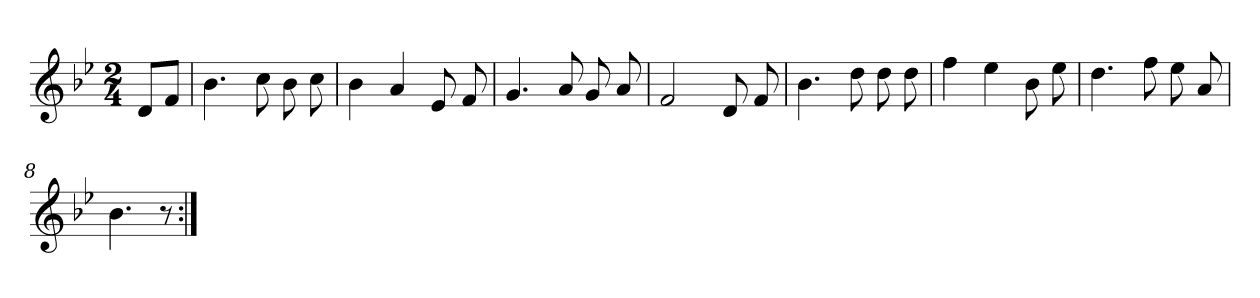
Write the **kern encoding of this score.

**kern
*part1
*staff1
*clefG2
*k[b-e-]
*B-:
*M2/4
*MM72
=
8d/L
8f/J
=1
4.b-
8cc
8b-
8cc
=2
4b-
4a
8e-
8f
=3
4.g
8a
8g
8a
=4
2f
8d
8f
=5
4.b-
8dd
8dd
8dd
=6
4ff
4ee-
8b-
8ee-
=7
4.dd
8ff
8ee-
8a
=8
4.b-
8r
=:|!
*-
